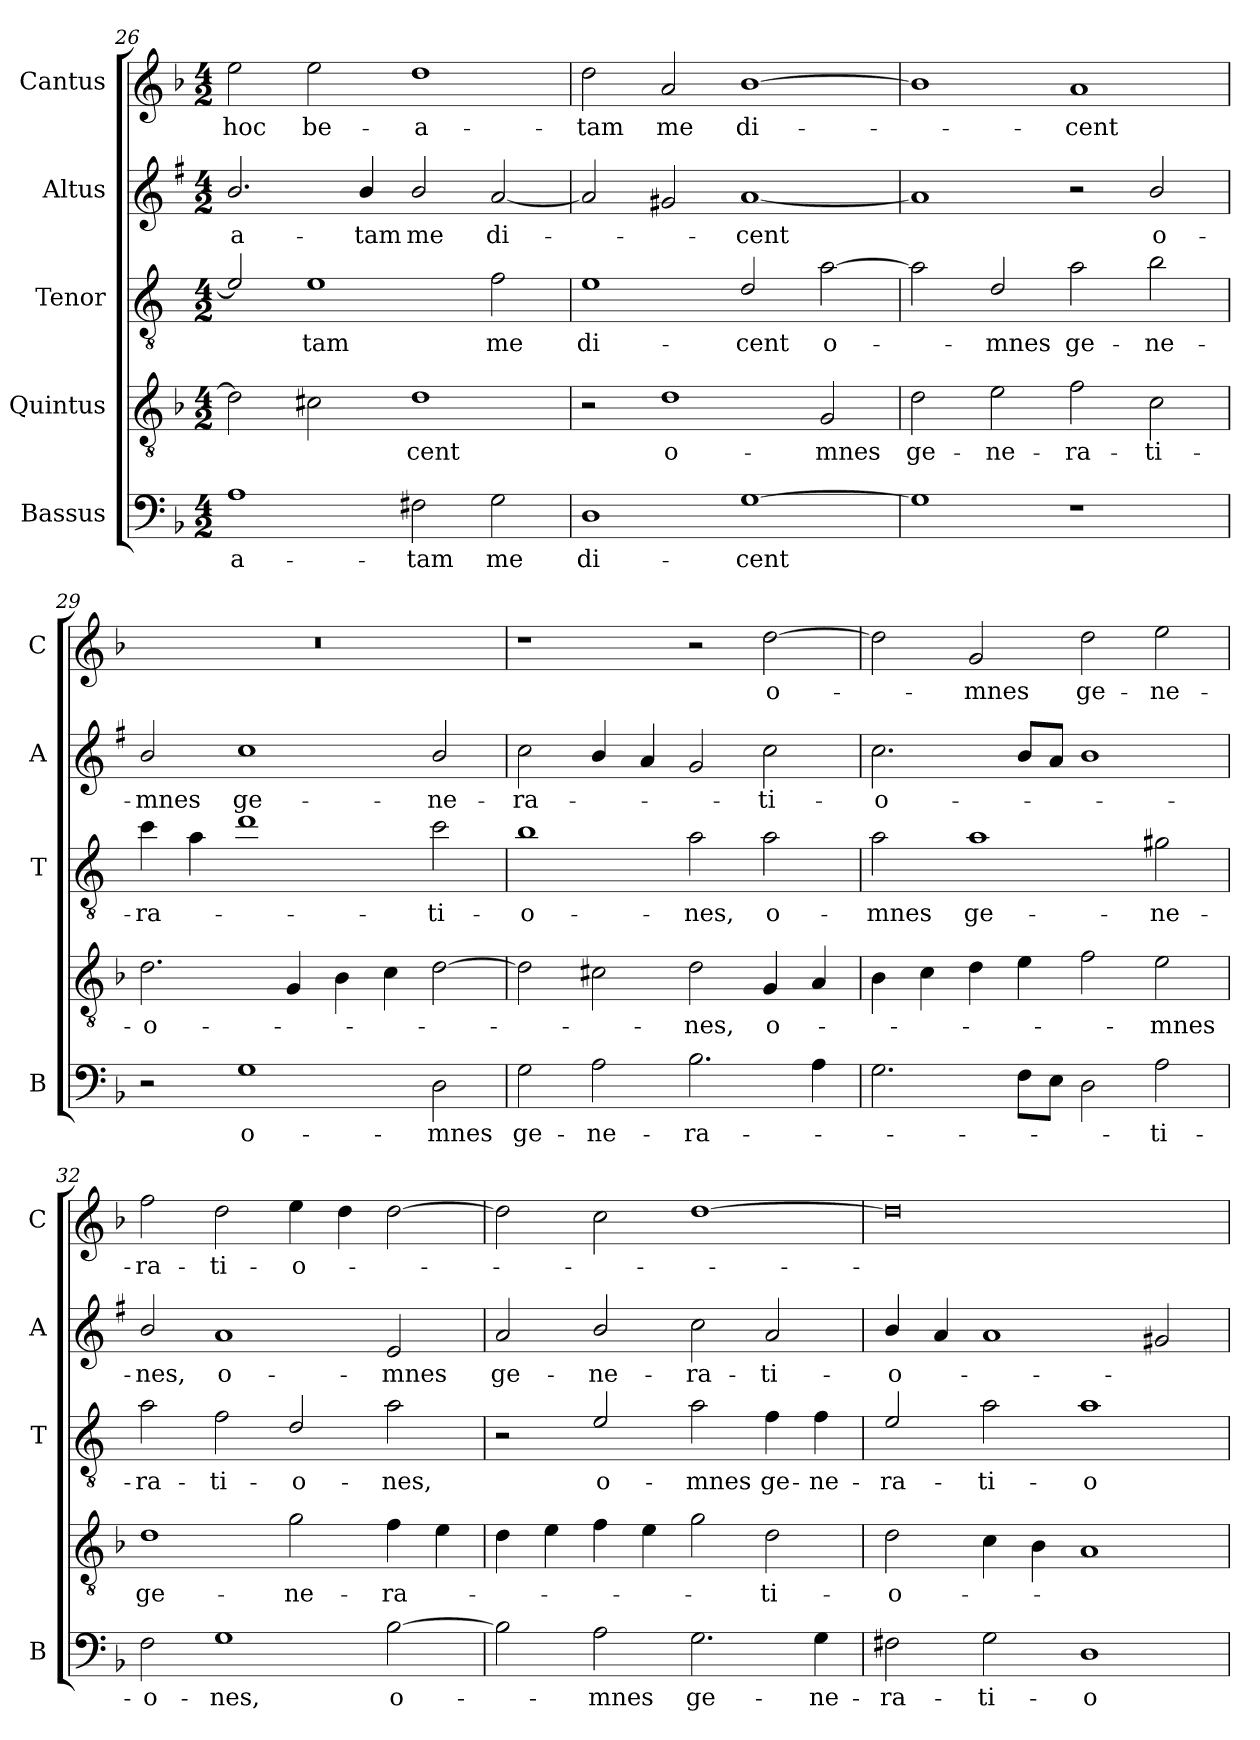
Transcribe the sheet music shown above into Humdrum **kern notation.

**kern	**text	**kern	**text	**kern	**text	**kern	**text	**kern	**text
*part5	*part5	*part4	*part4	*part3	*part3	*part2	*part2	*part1	*part1
*staff5	*staff5	*staff4	*staff4	*staff3	*staff3	*staff2	*staff2	*staff1	*staff1
*I"Bassus	*	*I"Quintus	*	*I"Tenor	*	*I"Altus	*	*I"Cantus	*
*I'B	*	*	*	*I'T	*	*I'A	*	*I'C	*
*clefF4	*	*clefGv2	*	*clefGv2	*	*clefG2	*	*clefG2	*
*	*	*	*	*ITrd4c7	*	*ITrd1c2	*	*	*
*k[b-]	*	*k[b-]	*	*k[b-]	*	*k[b-]	*	*k[b-]	*
*F:	*	*F:	*	*F:	*	*F:	*	*F:	*
*M4/2	*	*M4/2	*	*M4/2	*	*M4/2	*	*M4/2	*
=26	=26	=26	=26	=26	=26	=26	=26	=26	=26
!	!LO:LY:b	!	!	!	!	!	!LO:LY:b	!	!LO:LY:b
1A	-a-	2d\]	.	2A/]	.	2.a/	-a-	2ee\	hoc
!	!	!	!	!	!LO:LY:b	!	!	!	!LO:LY:b
.	.	2c#X\	.	1A	-tam	.	.	2ee\	be-
!	!	!	!	!	!	!	!LO:LY:b	!	!
.	.	.	.	.	.	4a/	-tam	.	.
!	!LO:LY:b	!	!LO:LY:b	!	!	!	!LO:LY:b	!	!LO:LY:b
2F#X\	-tam	1d	-cent	.	.	2a/	me	1dd	-a-
!	!LO:LY:b	!	!	!	!LO:LY:b	!	!LO:LY:b	!	!
2G\	me	.	.	2B-\	me	[2g/	di-	.	.
=27	=27	=27	=27	=27	=27	=27	=27	=27	=27
!	!LO:LY:b	!	!	!	!LO:LY:b	!	!	!	!LO:LY:b
1D	di-	2r	.	1A	di-	2g/]	.	2dd\	-tam
!	!	!	!LO:LY:b	!	!	!	!	!	!LO:LY:b
.	.	1d	o-	.	.	2f#X/	.	2a/	me
!	!LO:LY:b	!	!	!	!LO:LY:b	!	!LO:LY:b	!	!LO:LY:b
[1G	-cent	.	.	2G/	-cent	[1g	-cent	[1b-	di-
!	!	!	!LO:LY:b	!	!LO:LY:b	!	!	!	!
.	.	2G/	-mnes	[2d\	o-	.	.	.	.
=28	=28	=28	=28	=28	=28	=28	=28	=28	=28
!	!	!	!LO:LY:b	!	!	!	!	!	!
1G]	.	2d\	ge-	2d\]	.	1g]	.	1b-]	.
!	!	!	!LO:LY:b	!	!LO:LY:b	!	!	!	!
.	.	2e\	-ne-	2G/	-mnes	.	.	.	.
!	!	!	!LO:LY:b	!	!LO:LY:b	!	!	!	!LO:LY:b
1r	.	2f\	-ra-	2d\	ge-	2r	.	1a	-cent
!	!	!	!LO:LY:b	!	!LO:LY:b	!	!LO:LY:b	!	!
.	.	2c\	-ti-	2e\	-ne-	2a/	o-	.	.
=29	=29	=29	=29	=29	=29	=29	=29	=29	=29
!	!	!	!LO:LY:b	!	!LO:LY:b	!	!LO:LY:b	!	!
2r	.	2.d\	-o-	4f\	-ra-	2a/	-mnes	0r	.
.	.	.	.	4d\	.	.	.	.	.
!	!LO:LY:b	!	!	!	!	!	!LO:LY:b	!	!
1G	o-	.	.	1g	.	1b-	ge-	.	.
.	.	4G/	.	.	.	.	.	.	.
.	.	4B-\	.	.	.	.	.	.	.
.	.	4c\	.	.	.	.	.	.	.
!	!LO:LY:b	!	!	!	!LO:LY:b	!	!LO:LY:b	!	!
2D\	-mnes	[2d\	.	2f\	-ti-	2a/	-ne-	.	.
=30	=30	=30	=30	=30	=30	=30	=30	=30	=30
!	!LO:LY:b	!	!	!	!LO:LY:b	!	!LO:LY:b	!	!
2G\	ge-	2d\]	.	1e	-o-	2b-\	-ra-	1r	.
!	!LO:LY:b	!	!	!	!	!	!	!	!
2A\	-ne-	2c#X\	.	.	.	4a/	.	.	.
.	.	.	.	.	.	4g/	.	.	.
!	!LO:LY:b	!	!LO:LY:b	!	!LO:LY:b	!	!	!	!
2.B-\	-ra-	2d\	-nes,	2d\	-nes,	2f/	.	2r	.
!	!	!	!LO:LY:b	!	!LO:LY:b	!	!LO:LY:b	!	!LO:LY:b
.	.	4G/	o-	2d\	o-	2b-\	-ti-	[2dd\	o-
4A\	.	4A/	.	.	.	.	.	.	.
!!LO:LB:g=z
=31	=31	=31	=31	=31	=31	=31	=31	=31	=31
!	!	!	!	!	!LO:LY:b	!	!LO:LY:b	!	!
2.G\	.	4B-\	.	2d\	-mnes	2.b-\	-o-	2dd\]	.
.	.	4c\	.	.	.	.	.	.	.
!	!	!	!	!	!LO:LY:b	!	!	!	!LO:LY:b
.	.	4d\	.	1d	ge-	.	.	2g/	-mnes
8F\L	.	4e\	.	.	.	8a/L	.	.	.
8E\J	.	.	.	.	.	8g/J	.	.	.
!	!	!	!	!	!	!	!	!	!LO:LY:b
2D\	.	2f\	.	.	.	1a	.	2dd\	ge-
!	!LO:LY:b	!	!LO:LY:b	!	!LO:LY:b	!	!	!	!LO:LY:b
2A\	-ti-	2e\	-mnes	2c#X\	-ne-	.	.	2ee\	-ne-
=32	=32	=32	=32	=32	=32	=32	=32	=32	=32
!	!LO:LY:b	!	!LO:LY:b	!	!LO:LY:b	!	!LO:LY:b	!	!LO:LY:b
2F\	-o-	1d	ge-	2d\	-ra-	2a/	-nes,	2ff\	-ra-
!	!LO:LY:b	!	!	!	!LO:LY:b	!	!LO:LY:b	!	!LO:LY:b
1G	-nes,	.	.	2B-\	-ti-	1g	o-	2dd\	-ti-
!	!	!	!LO:LY:b	!	!LO:LY:b	!	!	!	!LO:LY:b
.	.	2g\	-ne-	2G/	-o-	.	.	4ee\	-o-
.	.	.	.	.	.	.	.	4dd\	.
!	!LO:LY:b	!	!LO:LY:b	!	!LO:LY:b	!	!LO:LY:b	!	!
[2B-\	o-	4f\	-ra-	2d\	-nes,	2d/	-mnes	[2dd\	.
.	.	4e\	.	.	.	.	.	.	.
=33	=33	=33	=33	=33	=33	=33	=33	=33	=33
!	!	!	!	!	!	!	!LO:LY:b	!	!
2B-\]	.	4d\	.	2r	.	2g/	ge-	2dd\]	.
.	.	4e\	.	.	.	.	.	.	.
!	!LO:LY:b	!	!	!	!LO:LY:b	!	!LO:LY:b	!	!
2A\	-mnes	4f\	.	2A/	o-	2a/	-ne-	2cc\	.
.	.	4e\	.	.	.	.	.	.	.
!	!LO:LY:b	!	!	!	!LO:LY:b	!	!LO:LY:b	!	!
2.G\	ge-	2g\	.	2d\	-mnes	2b-\	-ra-	[1dd	.
!	!	!	!LO:LY:b	!	!LO:LY:b	!	!LO:LY:b	!	!
.	.	2d\	-ti-	4B-\	ge-	2g/	-ti-	.	.
!	!LO:LY:b	!	!	!	!LO:LY:b	!	!	!	!
4G\	-ne-	.	.	4B-\	-ne-	.	.	.	.
=34	=34	=34	=34	=34	=34	=34	=34	=34	=34
!	!LO:LY:b	!	!LO:LY:b	!	!LO:LY:b	!	!LO:LY:b	!	!
2F#X\	-ra-	2d\	-o-	2A/	-ra-	4a/	-o-	0dd]	.
.	.	.	.	.	.	4g/	.	.	.
!	!LO:LY:b	!	!	!	!LO:LY:b	!	!	!	!
2G\	-ti-	4c\	.	2d\	-ti-	1g	.	.	.
.	.	4B-\	.	.	.	.	.	.	.
!	!LO:LY:b	!	!	!	!LO:LY:b	!	!	!	!
1D	-o-	1A	.	1d	-o-	.	.	.	.
.	.	.	.	.	.	2f#X/	.	.	.
=	=	=	=	=	=	=	=	=	=
*-	*-	*-	*-	*-	*-	*-	*-	*-	*-
